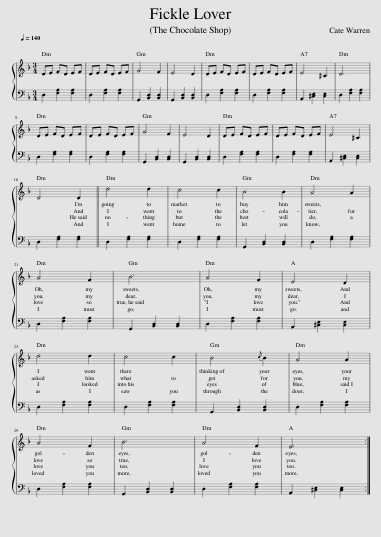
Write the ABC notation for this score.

X:1
%%score { 1 | 2 }
L:1/8
Q:1/4=140
M:3/4
I:linebreak $
K:F
V:1 treble
V:2 bass
V:1
 DE FD EF | DE FD EF | G4 F2 | E4 D2 | DE FD EF | %5
 DE FD EF | E4 ^C2 | D6 |$ DE FD EF | DE FD EF | %10
 G4 F2 | E4 D2 | DE FD EF | DE FD EF | E4 ^C2 |$ %15
 D4 D2 || d4 d2 | c4 c2 | B4 B2 | A4 A2 |$ %20
 A4 F2 | B6 | A4 F2 | E4 D2 |$ d4 d2 | %25
 c4 c2 | B4{/c} B2 | A4 A2 |$ A4 F2 | B6 | %30
 A4 F2 | E6 :| %32
V:2
 D,2 [F,A,]2 [F,A,]2 | D,2 [F,A,]2 [F,A,]2 | G,,2 [B,,D,]2 [B,,D,]2 | G,,2 [B,,D,]2 [B,,D,]2 | D,2 [F,A,]2 [F,A,]2 | %5
 D,2 [F,A,]2 [F,A,]2 | A,,2 [^C,E,]2 [C,E,]2 | D,2 [F,A,]2 [F,A,]2 |$ D,2 [F,A,]2 [F,A,]2 | D,2 [F,A,]2 [F,A,]2 | %10
 G,,2 [B,,D,]2 [B,,D,]2 | G,,2 [B,,D,]2 [B,,D,]2 | D,2 [F,A,]2 [F,A,]2 | D,2 [F,A,]2 [F,A,]2 | A,,2 [^C,E,]2 [C,E,]2 |$ %15
 D,2 [F,A,]2 [F,A,]2 || D,2 [F,A,]2 [F,A,]2 | D,2 [F,A,]2 [F,A,]2 | G,,2 [B,,D,]2 [B,,D,]2 | D,2 [F,A,]2 [F,A,]2 |$ %20
 D,2 [F,A,]2 [F,A,]2 | G,,2 [B,,D,]2 [B,,D,]2 | D,2 [F,A,]2 [F,A,]2 | A,,2 [^C,E,]2 [C,E,]2 |$ D,2 [F,A,]2 [F,A,]2 | %25
 D,2 [F,A,]2 [F,A,]2 | G,,2 [B,,D,]2 [B,,D,]2 | D,2 [F,A,]2 [F,A,]2 |$ D,2 [F,A,]2 [F,A,]2 | G,,2 [B,,D,]2 [B,,D,]2 | %30
 D,2 [F,A,]2 [F,A,]2 | A,,2 [^C,E,]2 [C,E,]2 :| %32
